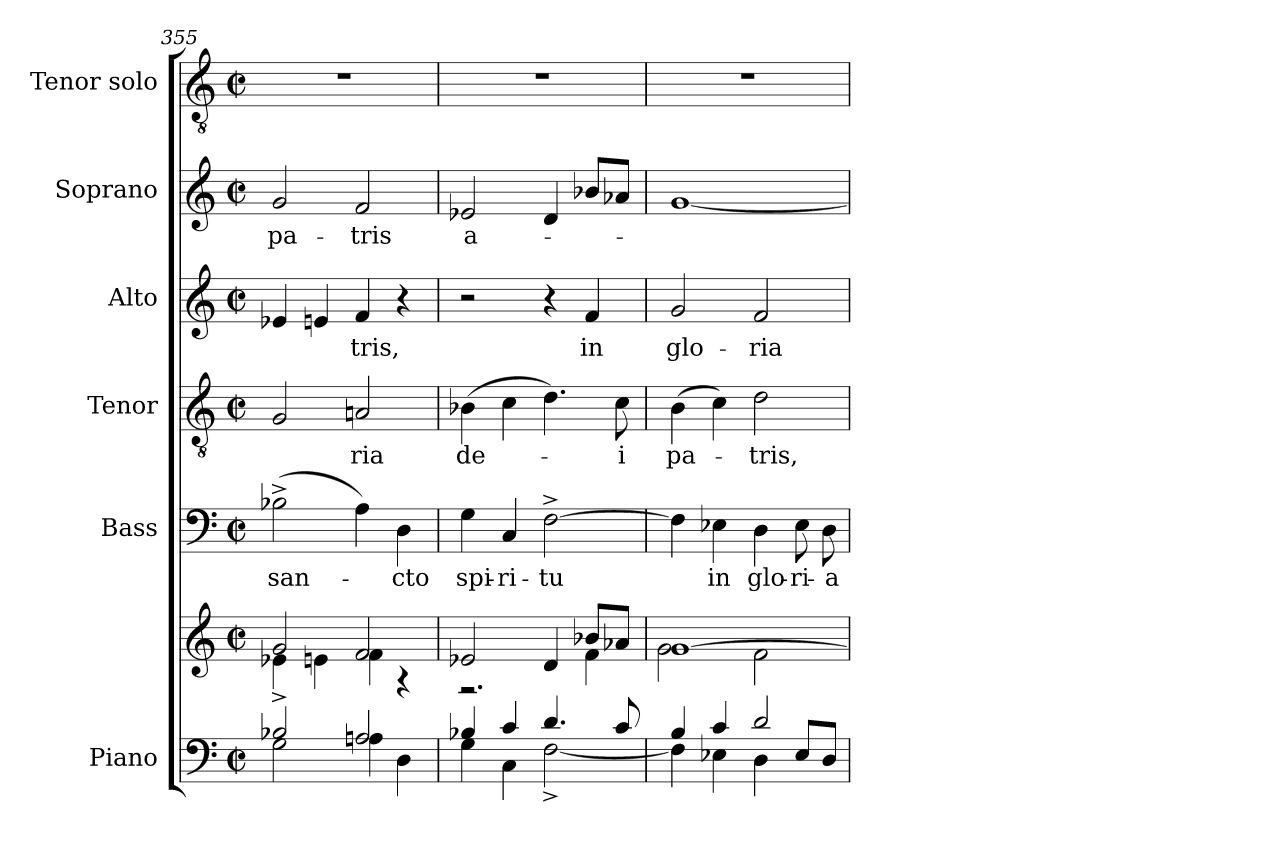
**kern	**kern	**kern	**text	**kern	**text	**kern	**text	**kern	**text	**kern
*part6	*part6	*part5	*part5	*part4	*part4	*part3	*part3	*part2	*part2	*part1
*staff7	*staff6	*staff5	*staff5	*staff4	*staff4	*staff3	*staff3	*staff2	*staff2	*staff1
*I"Piano	*	*I"Bass	*	*I"Tenor	*	*I"Alto	*	*I"Soprano	*	*I"Tenor solo
*I'Pno.	*	*I'B.	*	*I'T.	*	*I'A.	*	*I'S.	*	*I'T.s
*clefF4	*clefG2	*clefF4	*	*clefGv2	*	*clefG2	*	*clefG2	*	*clefGv2
*k[]	*k[]	*k[]	*	*k[]	*	*k[]	*	*k[]	*	*k[]
*M2/2	*M2/2	*M2/2	*	*M2/2	*	*M2/2	*	*M2/2	*	*M2/2
*met(c|)	*met(c|)	*met(c|)	*	*met(c|)	*	*met(c|)	*	*met(c|)	*	*met(c|)
=355	=355	=355	=355	=355	=355	=355	=355	=355	=355	=355
*^	*^	*	*	*	*	*	*	*	*	*
!	!	!	!	!	!LO:LY:b	!	!	!	!	!	!LO:LY:b	!
2B-X^/	2G\	2g/	4e-X\	(>2B-X^\	san-	2G/	.	4e-X/	.	2g/	pa-	1r
.	.	.	4en\	.	.	.	.	4en/	.	.	.	.
!	!	!	!	!	!	!	!LO:LY:b	!	!LO:LY:b	!	!LO:LY:b	!
2An/	4A\	2f/	4f\	4A\)	.	2An/	-ria	4f/	-tris,	2f/	-tris	.
!	!	!	!	!	!LO:LY:b	!	!	!	!	!	!	!
.	4D\	.	4r	4D\	-cto	.	.	4r	.	.	.	.
=356	=356	=356	=356	=356	=356	=356	=356	=356	=356	=356	=356	=356
!	!	!	!	!	!LO:LY:b	!	!LO:LY:b	!	!	!	!LO:LY:b	!
4B-X/	4G\	2e-X/	2.r	4G\	spi-	(>4B-X\	de-	2r	.	2e-X/	a-	1r
!	!	!	!	!	!LO:LY:b	!	!	!	!	!	!	!
4c/	4C\	.	.	4C/	-ri-	4c\	.	.	.	.	.	.
!	!	!	!	!	!LO:LY:b	!	!	!	!	!	!	!
4.d/	[2F^\	4d/	.	[2F^\	-tu	4.d\)	.	4r	.	4d/	.	.
!	!	!	!	!	!	!	!	!	!LO:LY:b	!	!	!
.	.	8b-X/L	4f\	.	.	.	.	4f/	in	8b-X/L	.	.
!	!	!	!	!	!	!	!LO:LY:b	!	!	!	!	!
8c/	.	8a-X/J	.	.	.	8c\	-i	.	.	8a-X/J	.	.
!!LO:PB:g=z
=357	=357	=357	=357	=357	=357	=357	=357	=357	=357	=357	=357	=357
!	!	!	!	!	!	!	!LO:LY:b	!	!LO:LY:b	!	!	!
4B/	4F\]	[1g	2g\	4F\]	.	(>4B\	pa-	2g/	glo-	[1g	.	1r
!	!	!	!	!	!LO:LY:b	!	!	!	!	!	!	!
4c/	4E-X\	.	.	4E-X\	in	4c\)	.	.	.	.	.	.
!	!	!	!	!	!LO:LY:b	!	!LO:LY:b	!	!LO:LY:b	!	!	!
2d/	4D\	.	2f\	4D\	glo-	2d\	-tris,	2f/	-ria	.	.	.
!	!	!	!	!	!LO:LY:b	!	!	!	!	!	!	!
.	8E-/L	.	.	8E-\	-ri-	.	.	.	.	.	.	.
!	!	!	!	!	!LO:LY:b	!	!	!	!	!	!	!
.	8D/J	.	.	8D\	-a	.	.	.	.	.	.	.
*v	*v	*	*	*	*	*	*	*	*	*	*	*
*	*v	*v	*	*	*	*	*	*	*	*	*
=	=	=	=	=	=	=	=	=	=	=
*-	*-	*-	*-	*-	*-	*-	*-	*-	*-	*-
